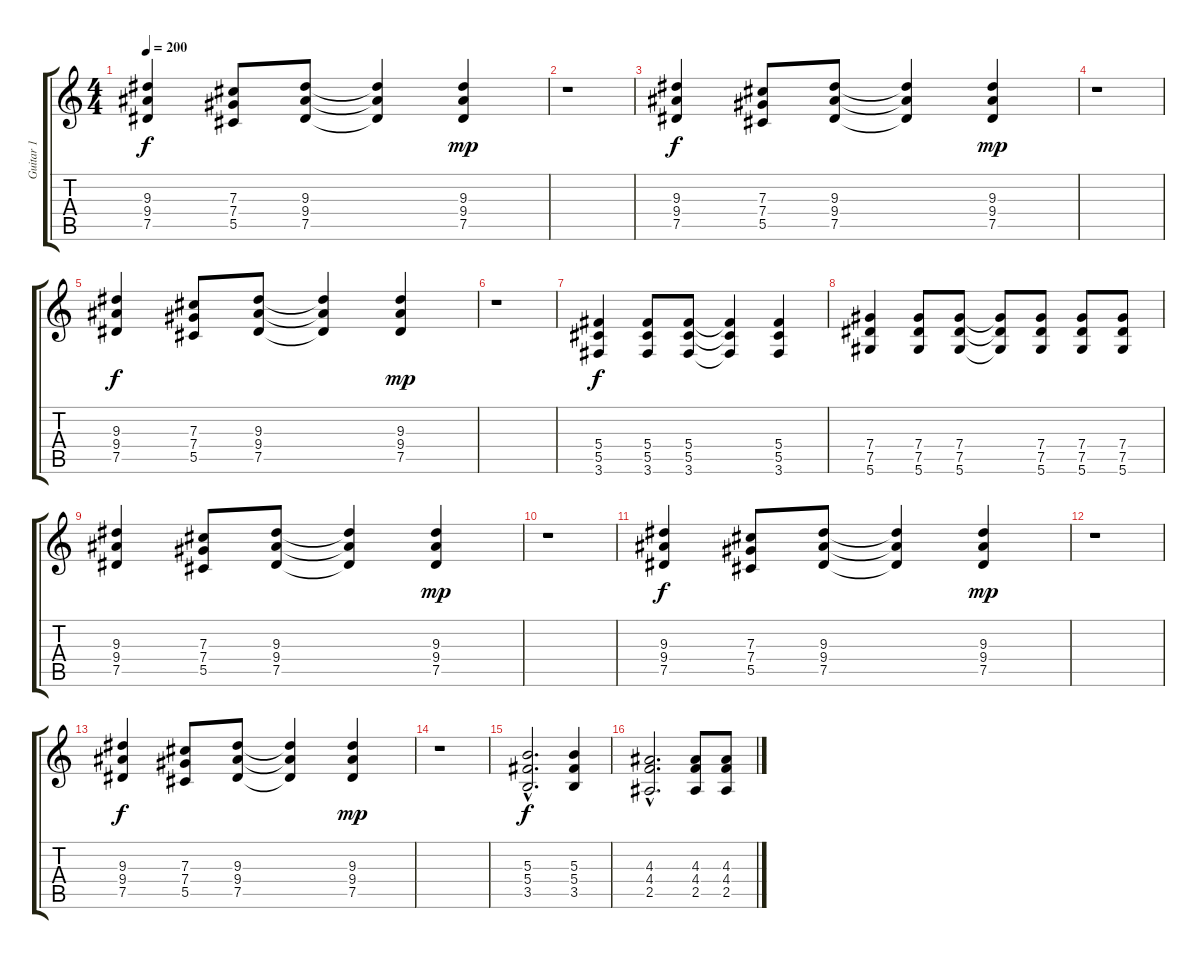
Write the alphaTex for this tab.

\track ("Guitar 1" "Guitar 1") {instrument distortionguitar}
\staff {score tabs}
\tuning (Eb4 Bb3 Gb3 Db3 Ab2 Eb2) {hide}
\ts (4 4)
\tempo 200
\clef g2
\ks c
(9.3 9.4 7.5).4{dy f} (7.3 7.4 5.5).8 (9.3 9.4 7.5).8 (9.3{t} 9.4{t} 7.5{t}).4 (9.3 9.4 7.5).4{dy mp} |
r.1 |
(9.3 9.4 7.5).4{dy f} (7.3 7.4 5.5).8 (9.3 9.4 7.5).8 (9.3{t} 9.4{t} 7.5{t}).4 (9.3 9.4 7.5).4{dy mp} |
r.1 |
(9.3 9.4 7.5).4{dy f} (7.3 7.4 5.5).8 (9.3 9.4 7.5).8 (9.3{t} 9.4{t} 7.5{t}).4 (9.3 9.4 7.5).4{dy mp} |
r.1 |
(5.4 5.5 3.6).4{dy f} (5.4 5.5 3.6).8 (5.4 5.5 3.6).8 (5.4{t} 5.5{t} 3.6{t}).4 (5.4 5.5 3.6).4 |
(7.4 7.5 5.6).4 (7.4 7.5 5.6).8 (7.4 7.5 5.6).8 (7.4{t} 7.5{t} 5.6{t}).8 (7.4 7.5 5.6).8 (7.4 7.5 5.6).8 (7.4 7.5 5.6).8 |
(9.3 9.4 7.5).4 (7.3 7.4 5.5).8 (9.3 9.4 7.5).8 (9.3{t} 9.4{t} 7.5{t}).4 (9.3 9.4 7.5).4{dy mp} |
r.1 |
(9.3 9.4 7.5).4{dy f} (7.3 7.4 5.5).8 (9.3 9.4 7.5).8 (9.3{t} 9.4{t} 7.5{t}).4 (9.3 9.4 7.5).4{dy mp} |
r.1 |
(9.3 9.4 7.5).4{dy f} (7.3 7.4 5.5).8 (9.3 9.4 7.5).8 (9.3{t} 9.4{t} 7.5{t}).4 (9.3 9.4 7.5).4{dy mp} |
r.1 |
(5.3{hac} 5.4{hac} 3.5{hac}).2{d dy f} (5.3 5.4 3.5).4 |
(4.3{hac} 4.4{hac} 2.5{hac}).2{d} (4.3 4.4 2.5).8 (4.3 4.4 2.5).8
